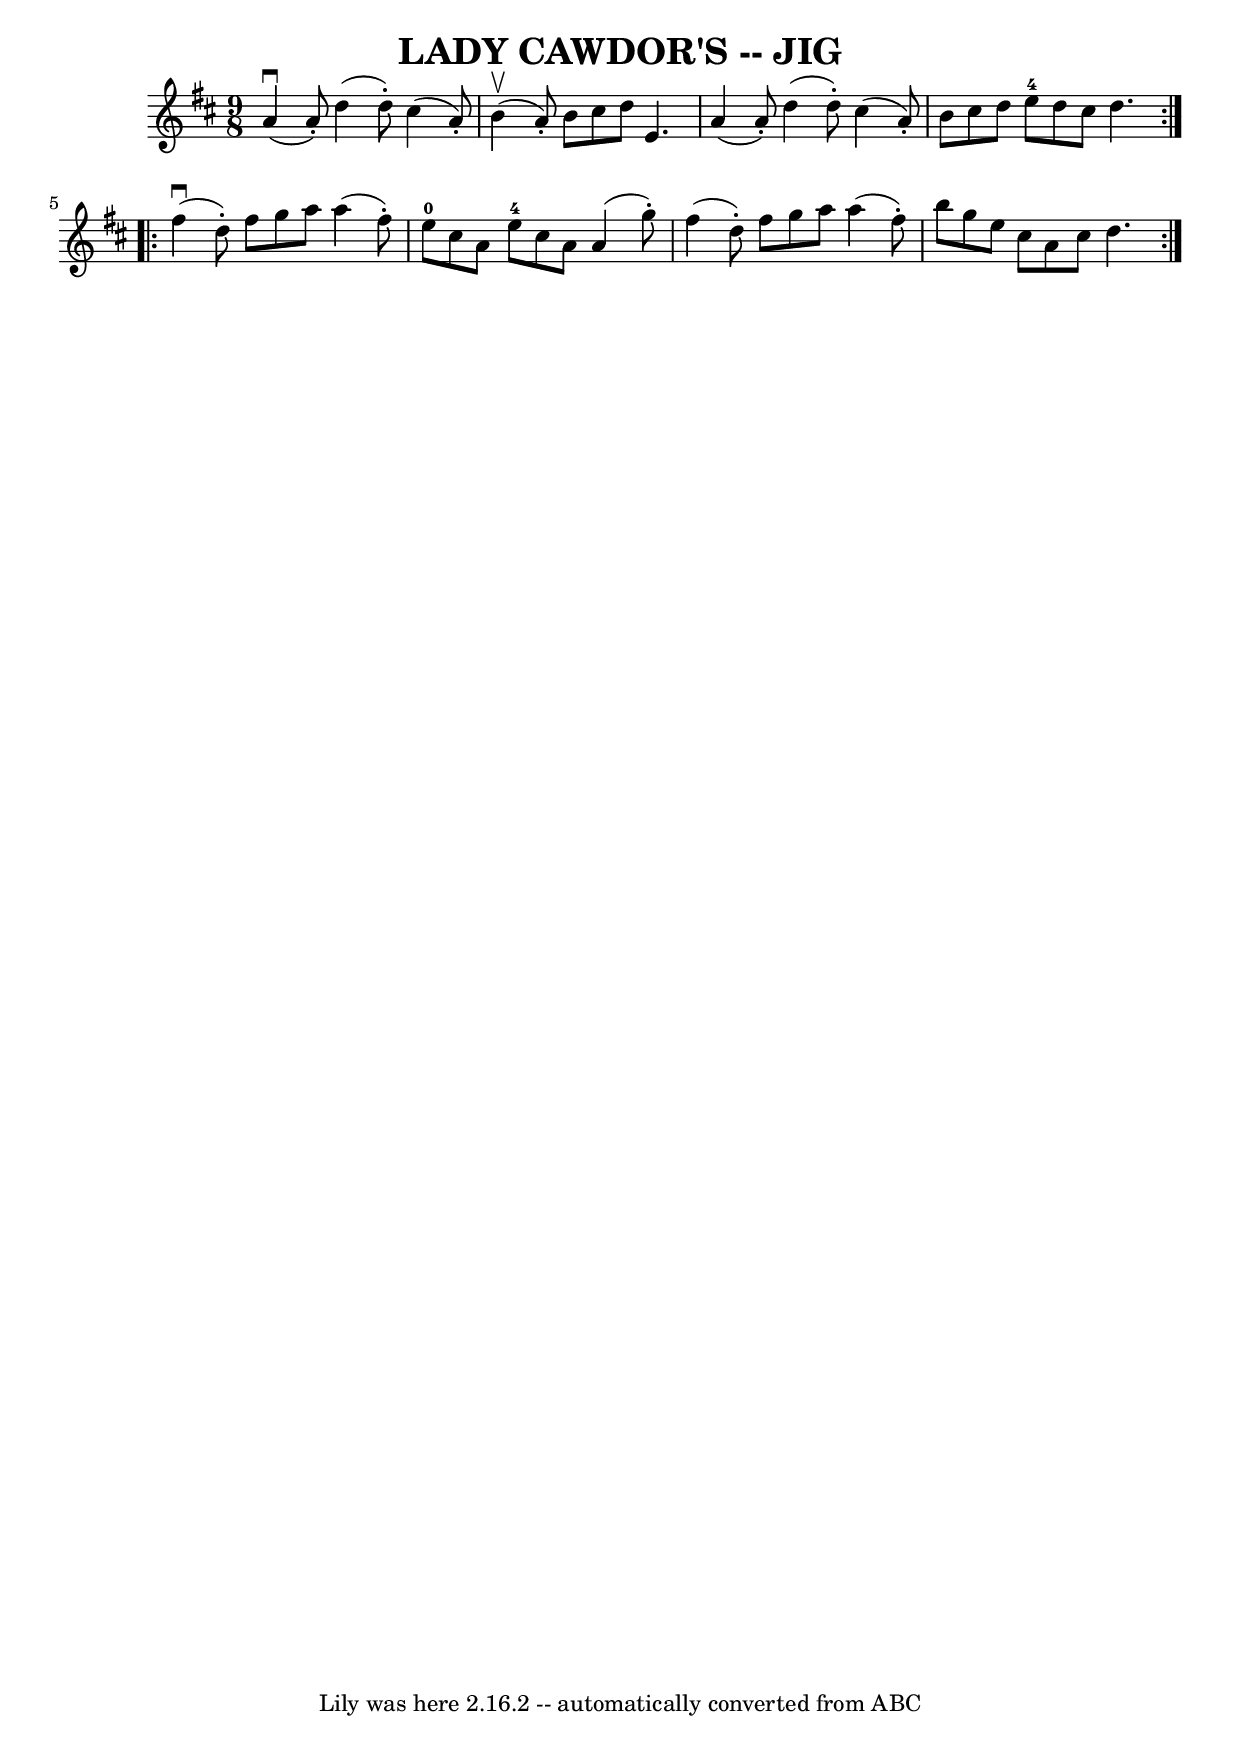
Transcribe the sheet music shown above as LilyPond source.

\version "2.16.2"
\include "Mammoth.ily"
\header {
  %% book = "Ryan's Mammoth Collection of Fiddle Tunes"
 crossRefNumber = "1"
 footnotes = ""
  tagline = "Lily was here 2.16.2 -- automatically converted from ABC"
  title = "LADY CAWDOR'S -- JIG"

}
voicedefault =  {



  \repeat volta 2 {

    \time 9/8 
    \key d \major
 a'4 (^\downbow a'8-.) d''4 (d''8-.) cis''4 (a'8-.)    |
 b'4 (^\upbow a'8-.) b'8 cis''8 d''8 e'4.         |
 a'4 (a'8-.) d''4 (d''8-.) cis''4 (a'8-.)   |
 b'8 cis''8 d''8 e''8-4 d''8    
 cis''8 d''4.    
  }     
  \repeat volta 2 {
 fis''4 (^\downbow d''8-.) fis''8 g''8 a''8 a''4 (fis''8-.)    |
 e''8-0 cis''8 a'8 e''8-4 cis''8 a'8 a'4 (g''8-.)         |
 fis''4 (d''8-.) fis''8 g''8 a''8 a''4 (fis''8-.)   |
 b''8 g''8 e''8 cis''8 a'8 cis''8 d''4.    
  }   

}

\score{
  <<

    \context Staff="default"
    {
      \voicedefault 
      
    }

  >>
  \layout {
    
  }
  \midi {
  }

}
